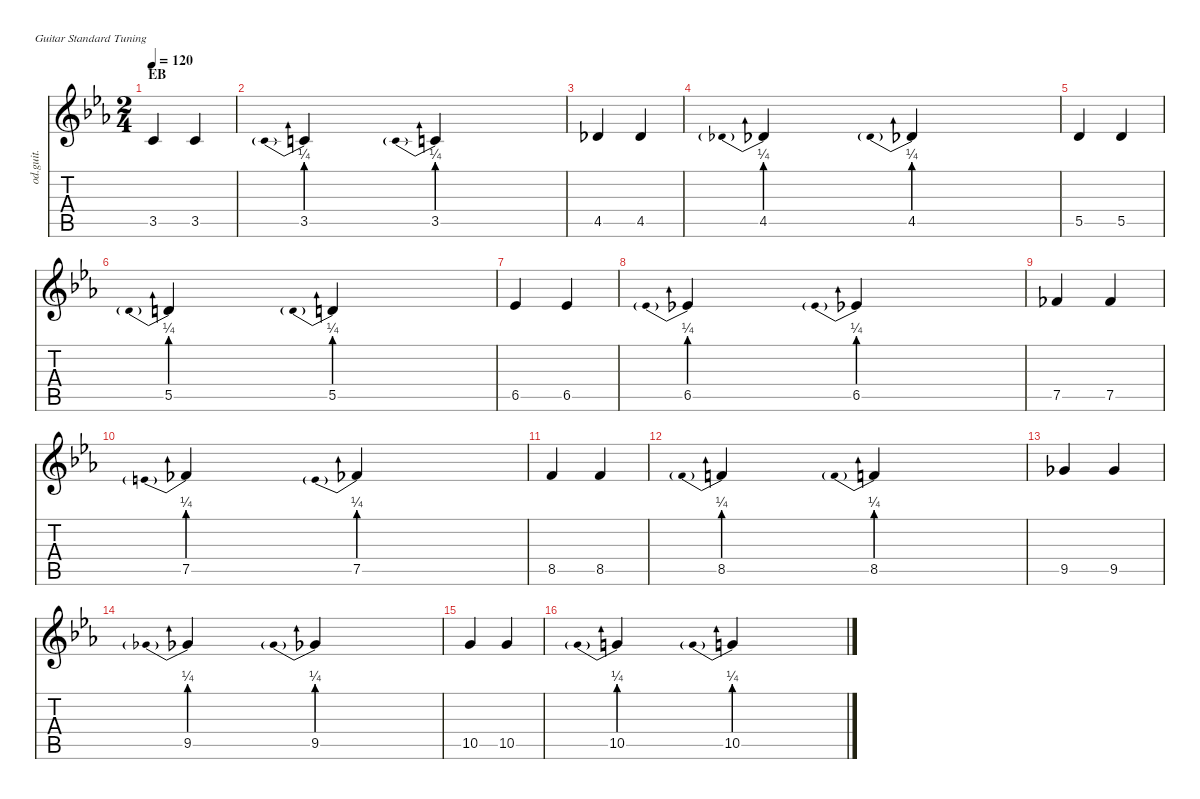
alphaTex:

\defaultSystemsLayout 4
\hideDynamics
\bracketExtendMode nobrackets
\otherSystemsTrackNameOrientation horizontal
\track ("Overdriven Guitar" "od.guit.") {instrument overdrivenguitar}
\staff {score tabs}
\tuning (E4 B3 G3 D3 A2 E2)
\ts (2 4)
\section ("" "EB")
\tempo 120
\clef g2
\ks eb
3.5{acc forcenatural}.4{dy mf beam Up} 3.5{acc forcenatural}.4{beam Up} |
3.5{be (prebend 0 1 60 1) acc forcenatural}.4{beam Up} 3.5{be (prebend 0 1 60 1) acc forcenatural}.4{beam Up} |
4.5{acc b}.4{beam Up} 4.5{acc b}.4{beam Up} |
4.5{be (prebend 0 1 60 1) acc b}.4{beam Up} 4.5{be (prebend 0 1 60 1) acc b}.4{beam Up} |
5.5{acc forcenatural}.4{beam Up} 5.5{acc forcenatural}.4{beam Up} |
5.5{be (prebend 0 1 60 1) acc forcenatural}.4{beam Up} 5.5{be (prebend 0 1 60 1) acc forcenatural}.4{beam Up} |
6.5{acc b}.4{beam Up} 6.5{acc b}.4{beam Up} |
6.5{be (prebend 0 1 60 1) acc b}.4{beam Up} 6.5{be (prebend 0 1 60 1) acc b}.4{beam Up} |
7.5{acc b}.4{beam Up} 7.5{acc b}.4{beam Up} |
7.5{be (prebend 0 1 60 1) acc b}.4{beam Up} 7.5{be (prebend 0 1 60 1) acc b}.4{beam Up} |
8.5{acc forcenatural}.4{beam Up} 8.5{acc forcenatural}.4{beam Up} |
8.5{be (prebend 0 1 60 1) acc forcenatural}.4{beam Up} 8.5{be (prebend 0 1 60 1) acc forcenatural}.4{beam Up} |
9.5{acc b}.4{beam Up} 9.5{acc b}.4{beam Up} |
9.5{be (prebend 0 1 60 1) acc b}.4{beam Up} 9.5{be (prebend 0 1 60 1) acc b}.4{beam Up} |
10.5{acc forcenatural}.4{beam Up} 10.5{acc forcenatural}.4{beam Up} |
10.5{be (prebend 0 1 60 1) acc forcenatural}.4{beam Up} 10.5{be (prebend 0 1 60 1) acc forcenatural}.4{beam Up}
